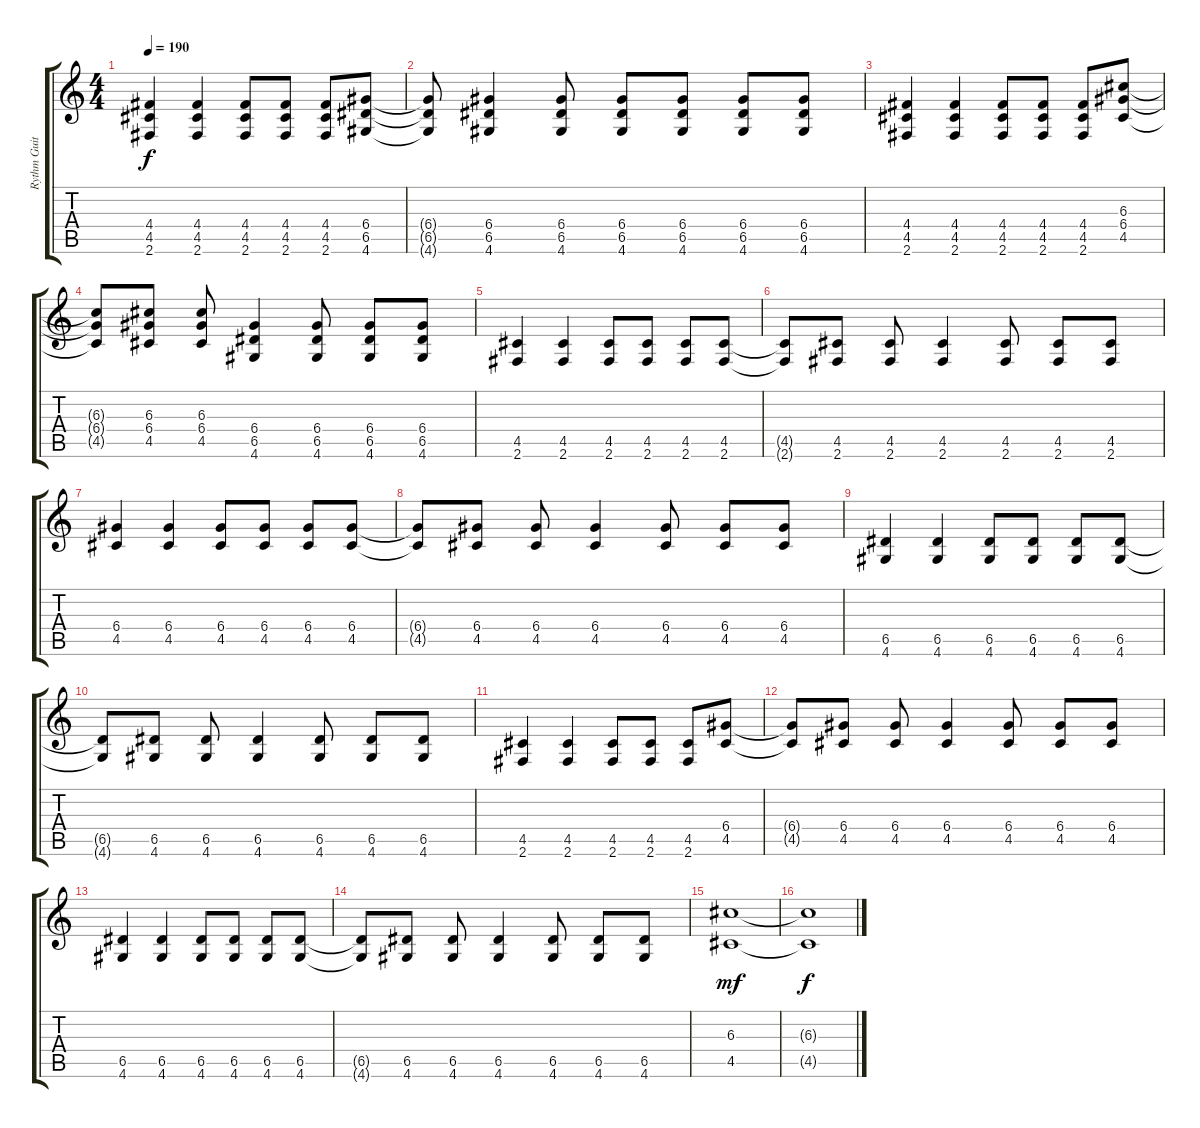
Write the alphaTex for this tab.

\track ("Rythm Guitar" "Rythm Guit") {instrument distortionguitar}
\staff {score tabs}
\tuning (E4 B3 G3 D3 A2 E2) {hide}
\ts (4 4)
\tempo 190
\clef g2
\ks c
(4.4 4.5 2.6).4{dy f} (4.4 4.5 2.6).4 (4.4 4.5 2.6).8 (4.4 4.5 2.6).8 (4.4 4.5 2.6).8 (6.4 6.5 4.6).8 |
(6.4{t} 6.5{t} 4.6{t}).8 (6.4 6.5 4.6).4 (6.4 6.5 4.6).8 (6.4 6.5 4.6).8 (6.4 6.5 4.6).8 (6.4 6.5 4.6).8 (6.4 6.5 4.6).8 |
(4.4 4.5 2.6).4 (4.4 4.5 2.6).4 (4.4 4.5 2.6).8 (4.4 4.5 2.6).8 (4.4 4.5 2.6).8 (6.3 6.4 4.5).8 |
(6.3{t} 6.4{t} 4.5{t}).8 (6.3 6.4 4.5).8 (6.3 6.4 4.5).8 (6.4 6.5 4.6).4 (6.4 6.5 4.6).8 (6.4 6.5 4.6).8 (6.4 6.5 4.6).8 |
(4.5 2.6).4 (4.5 2.6).4 (4.5 2.6).8 (4.5 2.6).8 (4.5 2.6).8 (4.5 2.6).8 |
(4.5{t} 2.6{t}).8 (4.5 2.6).8 (4.5 2.6).8 (4.5 2.6).4 (4.5 2.6).8 (4.5 2.6).8 (4.5 2.6).8 |
(6.4 4.5).4 (6.4 4.5).4 (6.4 4.5).8 (6.4 4.5).8 (6.4 4.5).8 (6.4 4.5).8 |
(6.4{t} 4.5{t}).8 (6.4 4.5).8 (6.4 4.5).8 (6.4 4.5).4 (6.4 4.5).8 (6.4 4.5).8 (6.4 4.5).8 |
(6.5 4.6).4 (6.5 4.6).4 (6.5 4.6).8 (6.5 4.6).8 (6.5 4.6).8 (6.5 4.6).8 |
(6.5{t} 4.6{t}).8 (6.5 4.6).8 (6.5 4.6).8 (6.5 4.6).4 (6.5 4.6).8 (6.5 4.6).8 (6.5 4.6).8 |
(4.5 2.6).4 (4.5 2.6).4 (4.5 2.6).8 (4.5 2.6).8 (4.5 2.6).8 (6.4 4.5).8 |
(6.4{t} 4.5{t}).8 (6.4 4.5).8 (6.4 4.5).8 (6.4 4.5).4 (6.4 4.5).8 (6.4 4.5).8 (6.4 4.5).8 |
(6.5 4.6).4 (6.5 4.6).4 (6.5 4.6).8 (6.5 4.6).8 (6.5 4.6).8 (6.5 4.6).8 |
(6.5{t} 4.6{t}).8 (6.5 4.6).8 (6.5 4.6).8 (6.5 4.6).4 (6.5 4.6).8 (6.5 4.6).8 (6.5 4.6).8 |
(6.3 4.5).1{dy mf} |
(6.3{t} 4.5{t}).1{dy f}
